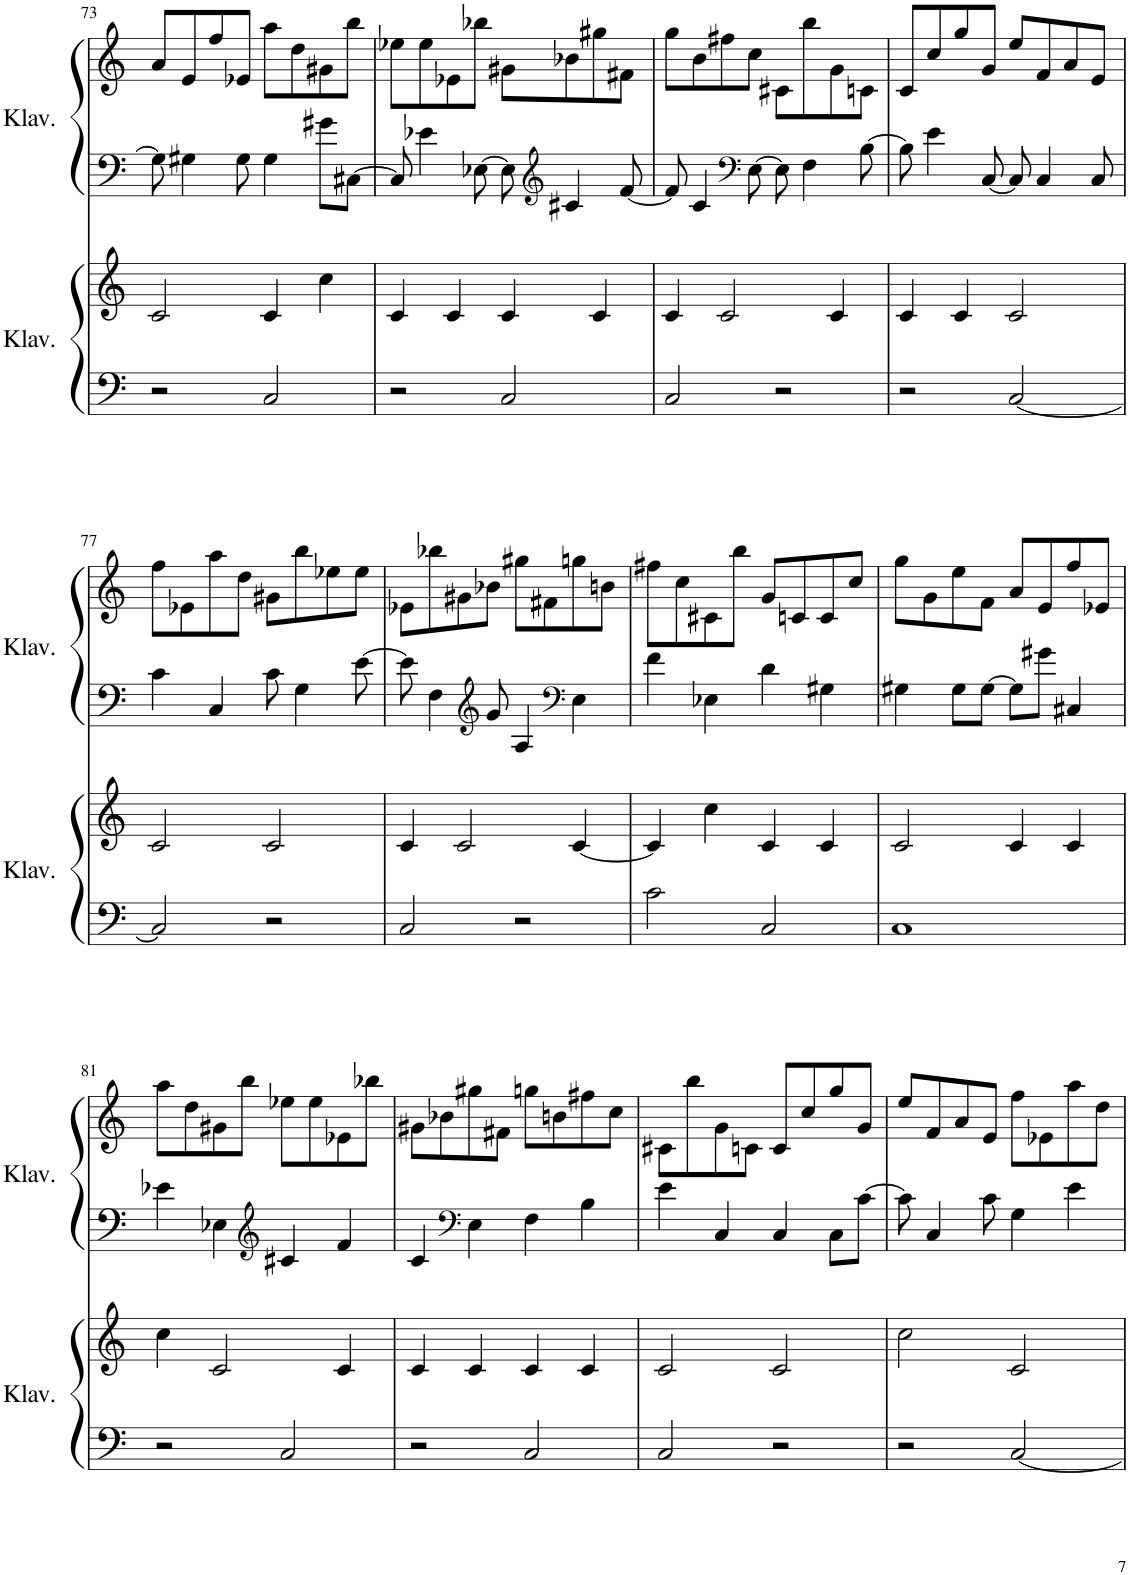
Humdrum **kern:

**kern	**kern	**kern	**kern
*part2	*part2	*part1	*part1
*staff4	*staff3	*staff2	*staff1
*I"Klavier	*	*I"Klavier	*
*I'Klav.	*	*I'Klav.	*
!!LO:PB:g=z
*clefF4	*clefG2	*clefF4	*clefG2
*k[]	*k[]	*k[]	*k[]
*M4/4	*M4/4	*M4/4	*M4/4
=73	=73	=73	=73
2r	2c/	8G#\]	8a/L
.	.	4G#X\	8e/
.	.	.	8ff/
.	.	8G#\	8e-X/J
2C/	4c/	4G#\	8aa\L
.	.	.	8dd\
.	4cc\	8g#X\L	8g#X\
.	.	[8C#X\J	8bb\J
=74	=74	=74	=74
2r	4c/	8C#/]	8ee-X\L
.	.	4e-X\	8ee-\
.	4c/	.	8e-X\
.	.	[8E-X\	8bb-X\J
2C/	4c/	8E-\]	8g#X\L
*	*	*clefG2	*
.	.	4c#X/	8b-X\
.	4c/	.	8gg#X\
.	.	[8f/	8f#X\J
=75	=75	=75	=75
2C/	4c/	8f/]	8gg\L
.	.	4c/	8b\
.	2c/	.	8ff#X\
*	*	*clefF4	*
.	.	[8E\	8cc\J
2r	.	8E\]	8c#X\L
.	.	4F\	8bb\
.	4c/	.	8g\
.	.	[8B\	8cn\J
=76	=76	=76	=76
2r	4c/	8B\]	8c/L
.	.	4e\	8cc/
.	4c/	.	8gg/
.	.	[8C/	8g/J
[2C/	2c/	8C/]	8ee/L
.	.	4C/	8f/
.	.	.	8a/
.	.	8C/	8e/J
!!LO:LB:g=z
=77	=77	=77	=77
2C/]	2c/	4c\	8ff\L
.	.	.	8e-X\
.	.	4C/	8aa\
.	.	.	8dd\J
2r	2c/	8c\	8g#X\L
.	.	4G\	8bb\
.	.	.	8ee-X\
.	.	[8e\	8ee-\J
=78	=78	=78	=78
2C/	4c/	8e\]	8e-X\L
.	.	4F\	8bb-X\
.	2c/	.	8g#X\
*	*	*clefG2	*
.	.	8g/	8b-X\J
2r	.	4A/	8gg#X\L
.	.	.	8f#X\
*	*	*clefF4	*
.	[4c/	4E\	8ggn\
.	.	.	8bn\J
=79	=79	=79	=79
2c\	4c/]	4f\	8ff#X\L
.	.	.	8cc\
.	4cc\	4E-X\	8c#X\
.	.	.	8bb\J
2C/	4c/	4d\	8g/L
.	.	.	8cn/
.	4c/	4G#X\	8c/
.	.	.	8cc/J
=80	=80	=80	=80
1C	2c/	4G#X\	8gg\L
.	.	.	8g\
.	.	8G#\L	8ee\
.	.	[8G#\J	8f\J
.	4c/	8G#\L]	8a/L
.	.	8g#X\J	8e/
.	4c/	4C#X/	8ff/
.	.	.	8e-X/J
!!LO:LB:g=z
=81	=81	=81	=81
2r	4cc\	4e-X\	8aa\L
.	.	.	8dd\
.	2c/	4E-X\	8g#X\
.	.	.	8bb\J
*	*	*clefG2	*
2C/	.	4c#X/	8ee-X\L
.	.	.	8ee-\
.	4c/	4f/	8e-X\
.	.	.	8bb-X\J
=82	=82	=82	=82
2r	4c/	4c/	8g#X\L
.	.	.	8b-X\
*	*	*clefF4	*
.	4c/	4E\	8gg#X\
.	.	.	8f#X\J
2C/	4c/	4F\	8ggn\L
.	.	.	8bn\
.	4c/	4B\	8ff#X\
.	.	.	8cc\J
=83	=83	=83	=83
2C/	2c/	4e\	8c#X\L
.	.	.	8bb\
.	.	4C/	8g\
.	.	.	8cn\J
2r	2c/	4C/	8c/L
.	.	.	8cc/
.	.	8C\L	8gg/
.	.	[8c\J	8g/J
=84	=84	=84	=84
2r	2cc\	8c\]	8ee/L
.	.	4C/	8f/
.	.	.	8a/
.	.	8c\	8e/J
[2C/	2c/	4G\	8ff\L
.	.	.	8e-X\
.	.	4e\	8aa\
.	.	.	8dd\J
=	=	=	=
*-	*-	*-	*-
